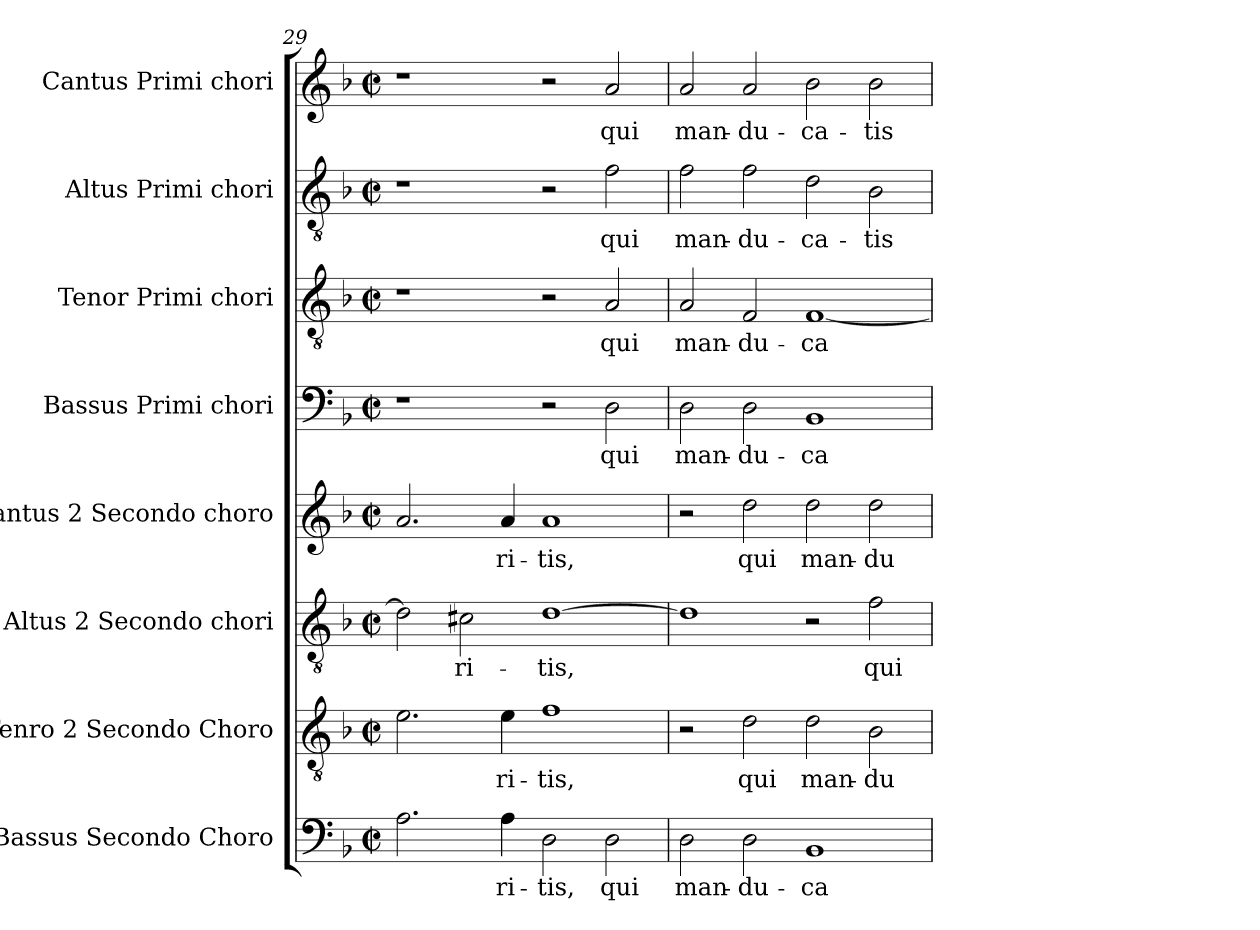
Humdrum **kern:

**kern	**text	**kern	**text	**kern	**text	**kern	**text	**kern	**text	**kern	**text	**kern	**text	**kern	**text
*part8	*part8	*part7	*part7	*part6	*part6	*part5	*part5	*part4	*part4	*part3	*part3	*part2	*part2	*part1	*part1
*staff8	*staff8	*staff7	*staff7	*staff6	*staff6	*staff5	*staff5	*staff4	*staff4	*staff3	*staff3	*staff2	*staff2	*staff1	*staff1
*I"Bassus  Secondo Choro	*	*I"Tenro 2  Secondo Choro	*	*I"Altus 2  Secondo chori	*	*I"Cantus 2  Secondo choro	*	*I"Bassus  Primi chori	*	*I"Tenor  Primi chori	*	*I"Altus  Primi chori	*	*I"Cantus  Primi chori	*
*I'Ch	*	*I'Ch	*	*I'Ch	*	*I'Ch	*	*I'Ch	*	*I'Ch	*	*I'Ch	*	*I'Ch	*
*clefF4	*	*clefGv2	*	*clefGv2	*	*clefG2	*	*clefF4	*	*clefGv2	*	*clefGv2	*	*clefG2	*
*k[b-]	*	*k[b-]	*	*k[b-]	*	*k[b-]	*	*k[b-]	*	*k[b-]	*	*k[b-]	*	*k[b-]	*
*F:	*	*F:	*	*F:	*	*F:	*	*F:	*	*F:	*	*F:	*	*F:	*
*M2/2	*	*M2/2	*	*M2/2	*	*M2/2	*	*M2/2	*	*M2/2	*	*M2/2	*	*M2/2	*
*met(c|)	*	*met(c|)	*	*met(c|)	*	*met(c|)	*	*met(c|)	*	*met(c|)	*	*met(c|)	*	*met(c|)	*
=29	=29	=29	=29	=29	=29	=29	=29	=29	=29	=29	=29	=29	=29	=29	=29
2.A\	.	2.e\	.	2d\]	.	2.a/	.	1r	.	1r	.	1r	.	1r	.
!	!	!	!	!	!LO:LY:b:cj	!	!	!	!	!	!	!	!	!	!
.	.	.	.	2c#X\	-ri-	.	.	.	.	.	.	.	.	.	.
!	!LO:LY:b	!	!LO:LY:b	!	!	!	!LO:LY:b	!	!	!	!	!	!	!	!
4A\	-ri-	4e\	-ri-	.	.	4a/	-ri-	.	.	.	.	.	.	.	.
!	!LO:LY:b:rj	!	!LO:LY:b:rj	!	!LO:LY:b:cj	!	!LO:LY:b:rj	!	!	!	!	!	!	!	!
2D\	-tis,	1f	-tis,	[>1d	-tis,	1a	-tis,	2r	.	2r	.	2r	.	2r	.
!	!LO:LY:b:cj	!	!	!	!	!	!	!	!LO:LY:b:cj	!	!LO:LY:b:cj	!	!LO:LY:b:cj	!	!LO:LY:b:cj
2D\	qui	.	.	.	.	.	.	2D\	qui	2A/	qui	2f\	qui	2a/	qui
=30	=30	=30	=30	=30	=30	=30	=30	=30	=30	=30	=30	=30	=30	=30	=30
!	!LO:LY:b:cj	!	!	!	!	!	!	!	!LO:LY:b:cj	!	!LO:LY:b:cj	!	!LO:LY:b:cj	!	!LO:LY:b:cj
2D\	man-	2r	.	1d]	.	2r	.	2D\	man-	2A/	man-	2f\	man-	2a/	man-
!	!LO:LY:b:cj	!	!LO:LY:b:cj	!	!	!	!LO:LY:b:cj	!	!LO:LY:b:cj	!	!LO:LY:b:cj	!	!LO:LY:b:cj	!	!LO:LY:b:cj
2D\	-du-	2d\	qui	.	.	2dd\	qui	2D\	-du-	2F/	-du-	2f\	-du-	2a/	-du-
!	!LO:LY:b:cj	!	!LO:LY:b:cj	!	!	!	!LO:LY:b:cj	!	!LO:LY:b:cj	!	!LO:LY:b:cj	!	!LO:LY:b:cj	!	!LO:LY:b:cj
1BB-	-ca-	2d\	man-	2r	.	2dd\	man-	1BB-	-ca-	[>1F	-ca-	2d\	-ca-	2b-\	-ca-
!	!	!	!LO:LY:b:cj	!	!LO:LY:b:cj	!	!LO:LY:b:cj	!	!	!	!	!	!LO:LY:b:cj	!	!LO:LY:b:cj
.	.	2B-\	-du-	2f\	qui	2dd\	-du-	.	.	.	.	2B-\	-tis	2b-\	-tis
=	=	=	=	=	=	=	=	=	=	=	=	=	=	=	=
*-	*-	*-	*-	*-	*-	*-	*-	*-	*-	*-	*-	*-	*-	*-	*-
